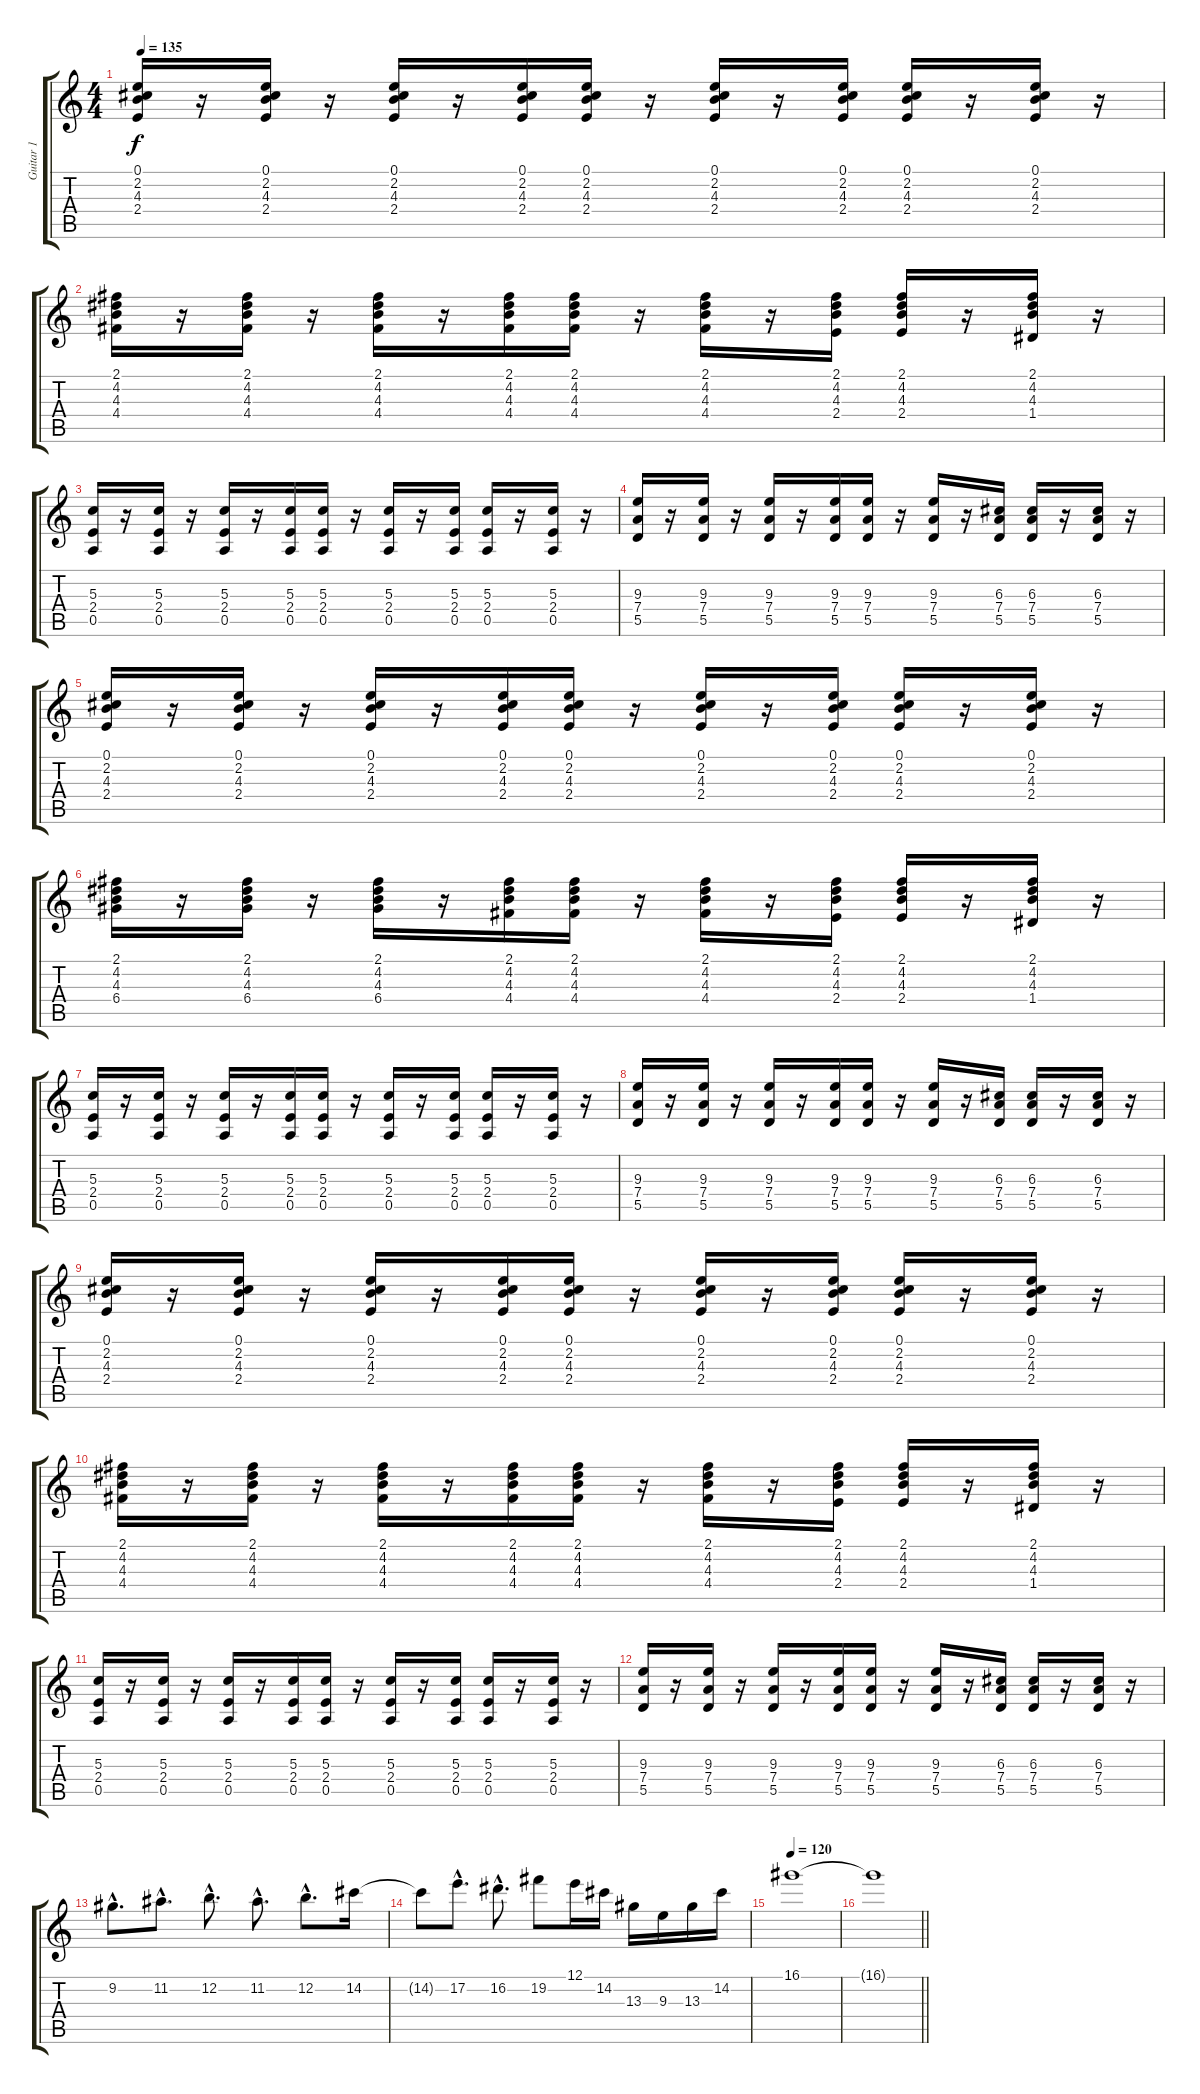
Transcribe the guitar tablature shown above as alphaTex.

\track ("Guitar 1" "Guitar 1") {instrument distortionguitar}
\staff {score tabs}
\tuning (E4 B3 G3 D3 A2 E2) {hide}
\ts (4 4)
\tempo 135
\clef g2
\ks c
(0.1 2.2 4.3 2.4).16{dy f} r.16 (0.1 2.2 4.3 2.4).16 r.16 (0.1 2.2 4.3 2.4).16 r.16 (0.1 2.2 4.3 2.4).16 (0.1 2.2 4.3 2.4).16 r.16 (0.1 2.2 4.3 2.4).16 r.16 (0.1 2.2 4.3 2.4).16 (0.1 2.2 4.3 2.4).16 r.16 (0.1 2.2 4.3 2.4).16 r.16 |
(2.1 4.2 4.3 4.4).16 r.16 (2.1 4.2 4.3 4.4).16 r.16 (2.1 4.2 4.3 4.4).16 r.16 (2.1 4.2 4.3 4.4).16 (2.1 4.2 4.3 4.4).16 r.16 (2.1 4.2 4.3 4.4).16 r.16 (2.1 4.2 4.3 2.4).16 (2.1 4.2 4.3 2.4).16 r.16 (2.1 4.2 4.3 1.4).16 r.16 |
(5.3 2.4 0.5).16 r.16 (5.3 2.4 0.5).16 r.16 (5.3 2.4 0.5).16 r.16 (5.3 2.4 0.5).16 (5.3 2.4 0.5).16 r.16 (5.3 2.4 0.5).16 r.16 (5.3 2.4 0.5).16 (5.3 2.4 0.5).16 r.16 (5.3 2.4 0.5).16 r.16 |
(9.3 7.4 5.5).16 r.16 (9.3 7.4 5.5).16 r.16 (9.3 7.4 5.5).16 r.16 (9.3 7.4 5.5).16 (9.3 7.4 5.5).16 r.16 (9.3 7.4 5.5).16 r.16 (6.3 7.4 5.5).16 (6.3 7.4 5.5).16 r.16 (6.3 7.4 5.5).16 r.16 |
(0.1 2.2 4.3 2.4).16 r.16 (0.1 2.2 4.3 2.4).16 r.16 (0.1 2.2 4.3 2.4).16 r.16 (0.1 2.2 4.3 2.4).16 (0.1 2.2 4.3 2.4).16 r.16 (0.1 2.2 4.3 2.4).16 r.16 (0.1 2.2 4.3 2.4).16 (0.1 2.2 4.3 2.4).16 r.16 (0.1 2.2 4.3 2.4).16 r.16 |
(2.1 4.2 4.3 6.4).16 r.16 (2.1 4.2 4.3 6.4).16 r.16 (2.1 4.2 4.3 6.4).16 r.16 (2.1 4.2 4.3 4.4).16 (2.1 4.2 4.3 4.4).16 r.16 (2.1 4.2 4.3 4.4).16 r.16 (2.1 4.2 4.3 2.4).16 (2.1 4.2 4.3 2.4).16 r.16 (2.1 4.2 4.3 1.4).16 r.16 |
(5.3 2.4 0.5).16 r.16 (5.3 2.4 0.5).16 r.16 (5.3 2.4 0.5).16 r.16 (5.3 2.4 0.5).16 (5.3 2.4 0.5).16 r.16 (5.3 2.4 0.5).16 r.16 (5.3 2.4 0.5).16 (5.3 2.4 0.5).16 r.16 (5.3 2.4 0.5).16 r.16 |
(9.3 7.4 5.5).16 r.16 (9.3 7.4 5.5).16 r.16 (9.3 7.4 5.5).16 r.16 (9.3 7.4 5.5).16 (9.3 7.4 5.5).16 r.16 (9.3 7.4 5.5).16 r.16 (6.3 7.4 5.5).16 (6.3 7.4 5.5).16 r.16 (6.3 7.4 5.5).16 r.16 |
(0.1 2.2 4.3 2.4).16 r.16 (0.1 2.2 4.3 2.4).16 r.16 (0.1 2.2 4.3 2.4).16 r.16 (0.1 2.2 4.3 2.4).16 (0.1 2.2 4.3 2.4).16 r.16 (0.1 2.2 4.3 2.4).16 r.16 (0.1 2.2 4.3 2.4).16 (0.1 2.2 4.3 2.4).16 r.16 (0.1 2.2 4.3 2.4).16 r.16 |
(2.1 4.2 4.3 4.4).16 r.16 (2.1 4.2 4.3 4.4).16 r.16 (2.1 4.2 4.3 4.4).16 r.16 (2.1 4.2 4.3 4.4).16 (2.1 4.2 4.3 4.4).16 r.16 (2.1 4.2 4.3 4.4).16 r.16 (2.1 4.2 4.3 2.4).16 (2.1 4.2 4.3 2.4).16 r.16 (2.1 4.2 4.3 1.4).16 r.16 |
(5.3 2.4 0.5).16 r.16 (5.3 2.4 0.5).16 r.16 (5.3 2.4 0.5).16 r.16 (5.3 2.4 0.5).16 (5.3 2.4 0.5).16 r.16 (5.3 2.4 0.5).16 r.16 (5.3 2.4 0.5).16 (5.3 2.4 0.5).16 r.16 (5.3 2.4 0.5).16 r.16 |
(9.3 7.4 5.5).16 r.16 (9.3 7.4 5.5).16 r.16 (9.3 7.4 5.5).16 r.16 (9.3 7.4 5.5).16 (9.3 7.4 5.5).16 r.16 (9.3 7.4 5.5).16 r.16 (6.3 7.4 5.5).16 (6.3 7.4 5.5).16 r.16 (6.3 7.4 5.5).16 r.16 |
9.2{hac}.8{d} 11.2{hac}.8{d} 12.2{hac}.8{d} 11.2{hac}.8{d} 12.2{hac}.8{d} 14.2.16 |
14.2{t}.8 17.2{hac}.8{d} 16.2{hac}.8{d} 19.2.8 12.1.16 14.2.16 13.3.16 9.3.16 13.3.16 14.2.16 |
\tempo 120
16.1.1 |
\barLineRight lightlight
16.1{t}.1
